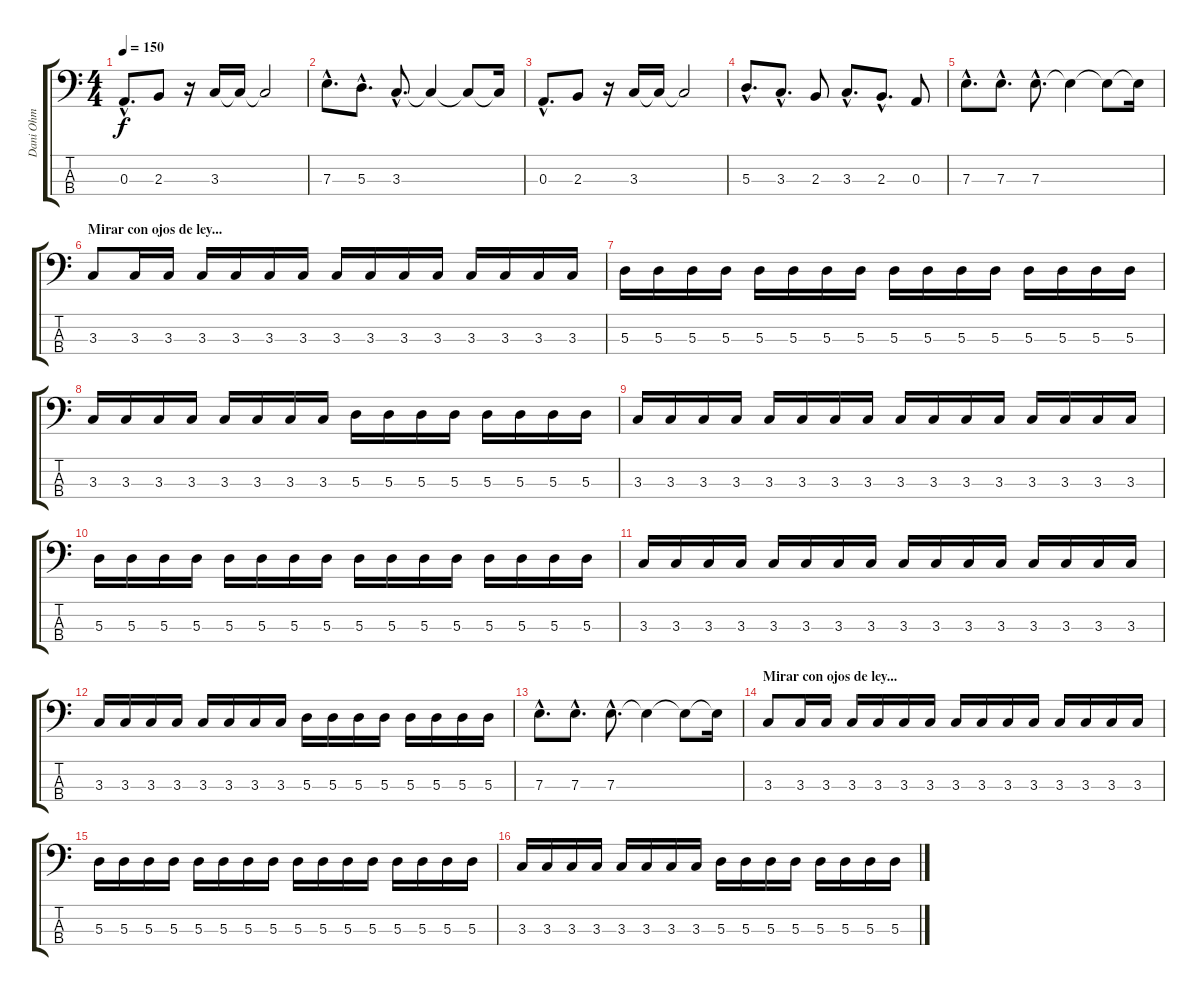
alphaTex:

\track ("Dani Ohm" "Dani Ohm") {instrument electricbassfinger}
\staff {score tabs}
\tuning (G2 D2 A1 E1) {hide}
\ts (4 4)
\tempo 150
\clef f4
\ks c
0.3{hac}.8{d dy f} 2.3.8 r.16 3.3.16 3.3{t}.16 3.3{t}.2 |
7.3{hac}.8{d} 5.3{hac}.8{d} 3.3{hac}.8{d} 3.3{t}.4 3.3{t}.8 3.3{t}.16 |
0.3{hac}.8{d} 2.3.8 r.16 3.3.16 3.3{t}.16 3.3{t}.2 |
5.3{hac}.8{d} 3.3{hac}.8{d} 2.3.8 3.3{hac}.8{d} 2.3{hac}.8{d} 0.3.8 |
7.3{hac}.8{d} 7.3{hac}.8{d} 7.3{hac}.8{d} 7.3{t}.4 7.3{t}.8 7.3{t}.16 |
\section ("" "Mirar con ojos de ley...")
3.3.8 3.3.16 3.3.16 3.3.16 3.3.16 3.3.16 3.3.16 3.3.16 3.3.16 3.3.16 3.3.16 3.3.16 3.3.16 3.3.16 3.3.16 |
5.3.16 5.3.16 5.3.16 5.3.16 5.3.16 5.3.16 5.3.16 5.3.16 5.3.16 5.3.16 5.3.16 5.3.16 5.3.16 5.3.16 5.3.16 5.3.16 |
3.3.16 3.3.16 3.3.16 3.3.16 3.3.16 3.3.16 3.3.16 3.3.16 5.3.16 5.3.16 5.3.16 5.3.16 5.3.16 5.3.16 5.3.16 5.3.16 |
3.3.16 3.3.16 3.3.16 3.3.16 3.3.16 3.3.16 3.3.16 3.3.16 3.3.16 3.3.16 3.3.16 3.3.16 3.3.16 3.3.16 3.3.16 3.3.16 |
5.3.16 5.3.16 5.3.16 5.3.16 5.3.16 5.3.16 5.3.16 5.3.16 5.3.16 5.3.16 5.3.16 5.3.16 5.3.16 5.3.16 5.3.16 5.3.16 |
3.3.16 3.3.16 3.3.16 3.3.16 3.3.16 3.3.16 3.3.16 3.3.16 3.3.16 3.3.16 3.3.16 3.3.16 3.3.16 3.3.16 3.3.16 3.3.16 |
3.3.16 3.3.16 3.3.16 3.3.16 3.3.16 3.3.16 3.3.16 3.3.16 5.3.16 5.3.16 5.3.16 5.3.16 5.3.16 5.3.16 5.3.16 5.3.16 |
7.3{hac}.8{d} 7.3{hac}.8{d} 7.3{hac}.8{d} 7.3{t}.4 7.3{t}.8 7.3{t}.16 |
\section ("" "Mirar con ojos de ley...")
3.3.8 3.3.16 3.3.16 3.3.16 3.3.16 3.3.16 3.3.16 3.3.16 3.3.16 3.3.16 3.3.16 3.3.16 3.3.16 3.3.16 3.3.16 |
5.3.16 5.3.16 5.3.16 5.3.16 5.3.16 5.3.16 5.3.16 5.3.16 5.3.16 5.3.16 5.3.16 5.3.16 5.3.16 5.3.16 5.3.16 5.3.16 |
3.3.16 3.3.16 3.3.16 3.3.16 3.3.16 3.3.16 3.3.16 3.3.16 5.3.16 5.3.16 5.3.16 5.3.16 5.3.16 5.3.16 5.3.16 5.3.16
